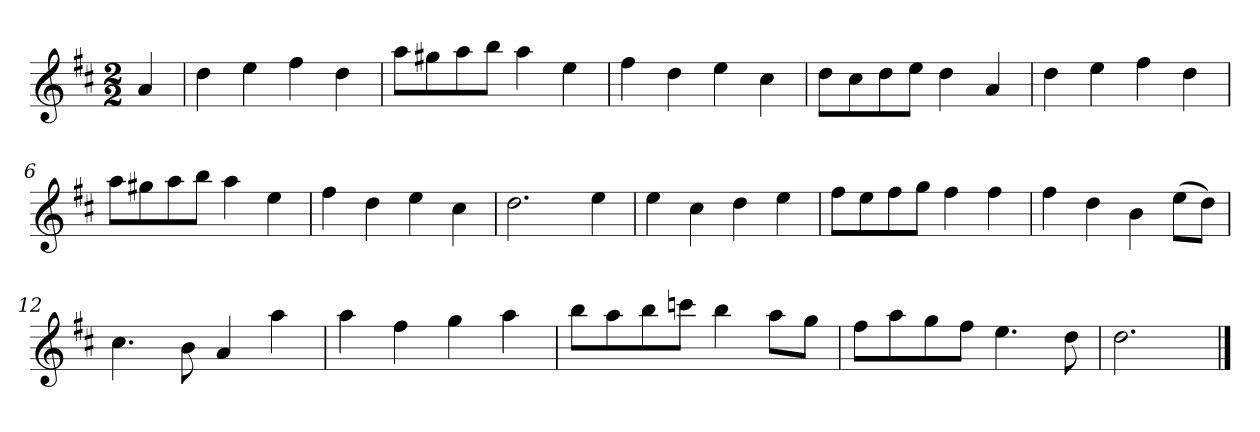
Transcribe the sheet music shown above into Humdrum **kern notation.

**kern
*part1
*staff1
*k[f#c#]
*M2/2
*MM120
=
4a
=1
4dd
4ee
4ff#
4dd
=2
8aaL
8gg#X
8aa
8bbJ
4aa
4ee
=3
4ff#
4dd
4ee
4cc#
=4
8ddL
8cc#
8dd
8eeJ
4dd
4a
=5
4dd
4ee
4ff#
4dd
=6
8aaL
8gg#X
8aa
8bbJ
4aa
4ee
=7
4ff#
4dd
4ee
4cc#
=8
2.dd
4ee
=9
4ee
4cc#
4dd
4ee
=10
8ff#L
8ee
8ff#
8ggJ
4ff#
4ff#
=11
4ff#
4dd
4b
(8eeL
8ddJ)
=12
4.cc#
8b
4a
4aa
=13
4aa
4ff#
4gg
4aa
=14
8bbL
8aa
8bb
8cccnJ
4bb
8aaL
8ggJ
=15
8ff#L
8aa
8gg
8ff#J
4.ee
8dd
=16
2.dd
==
*-
